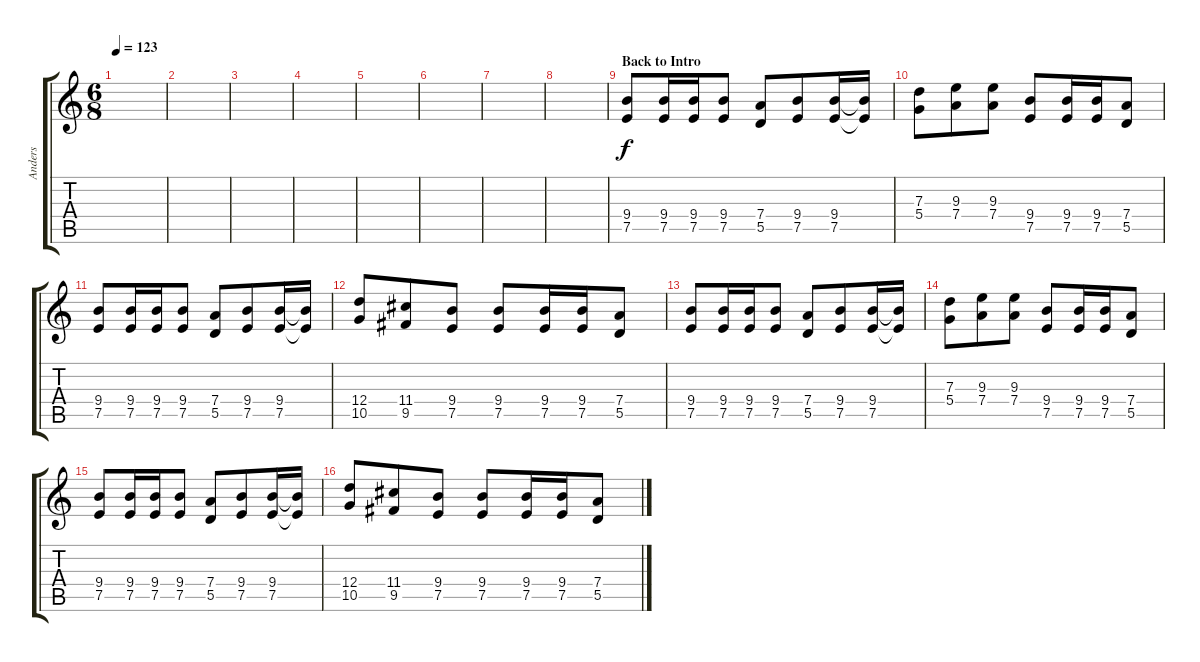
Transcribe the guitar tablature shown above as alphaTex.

\track ("Anders" "Anders") {instrument distortionguitar}
\staff {score tabs}
\tuning (E4 B3 G3 D3 A2 E2) {hide}
\ts (6 8)
\tempo 123
\clef g2
\ks c
|
|
|
|
|
|
|
|
\section ("" "Back to Intro")
(9.4 7.5).8{volume 13} (9.4 7.5).16 (9.4 7.5).16 (9.4 7.5).8 (7.4 5.5).8 (9.4 7.5).8 (9.4 7.5).16 (9.4{t} 7.5{t}).16 |
(7.3 5.4).8 (9.3 7.4).8 (9.3 7.4).8 (9.4 7.5).8 (9.4 7.5).16 (9.4 7.5).16 (7.4 5.5).8 |
(9.4 7.5).8 (9.4 7.5).16 (9.4 7.5).16 (9.4 7.5).8 (7.4 5.5).8 (9.4 7.5).8 (9.4 7.5).16 (9.4{t} 7.5{t}).16 |
(12.4 10.5).8 (11.4 9.5).8 (9.4 7.5).8 (9.4 7.5).8 (9.4 7.5).16 (9.4 7.5).16 (7.4 5.5).8 |
(9.4 7.5).8 (9.4 7.5).16 (9.4 7.5).16 (9.4 7.5).8 (7.4 5.5).8 (9.4 7.5).8 (9.4 7.5).16 (9.4{t} 7.5{t}).16 |
(7.3 5.4).8 (9.3 7.4).8 (9.3 7.4).8 (9.4 7.5).8 (9.4 7.5).16 (9.4 7.5).16 (7.4 5.5).8 |
(9.4 7.5).8 (9.4 7.5).16 (9.4 7.5).16 (9.4 7.5).8 (7.4 5.5).8 (9.4 7.5).8 (9.4 7.5).16 (9.4{t} 7.5{t}).16 |
(12.4 10.5).8 (11.4 9.5).8 (9.4 7.5).8 (9.4 7.5).8 (9.4 7.5).16 (9.4 7.5).16 (7.4 5.5).8
